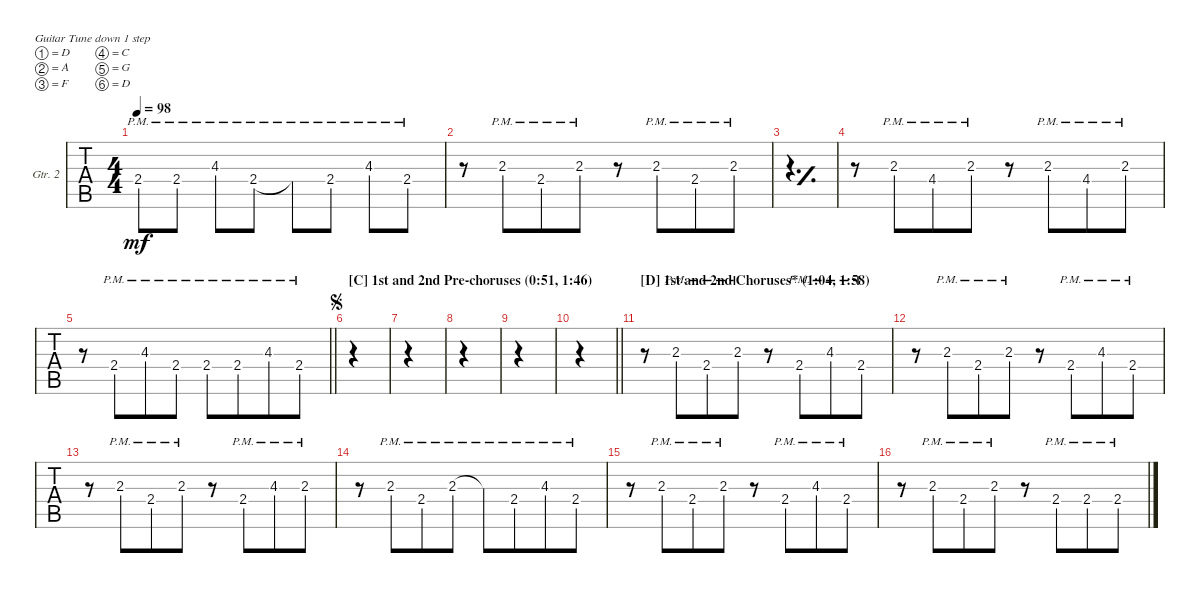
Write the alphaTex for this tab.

\defaultSystemsLayout 4
\bracketExtendMode groupsimilarinstruments
\firstSystemTrackNameOrientation horizontal
\otherSystemsTrackNameOrientation horizontal
\track ("Guitar 2" "Gtr. 2") {instrument overdrivenguitar}
\staff {tabs}
\tuning (D4 A3 F3 C3 G2 D2)
\ts (4 4)
\tempo 98
\clef g2
\ks c
2.4{pm}.8{dy mf} 2.4{pm}.8 4.3{pm}.8 2.4{pm}.8 2.4{pm t}.8 2.4{pm}.8 4.3{pm}.8 2.4{pm}.8 |
r.8 2.3{pm}.8{beam merge} 2.4{pm}.8 2.3{pm}.8 r.8 2.3{pm}.8{beam merge} 2.4{pm}.8 2.3{pm}.8 |
\simile simple
|
\simile none
r.8 2.3{pm}.8{beam merge} 4.4{pm}.8 2.3{pm}.8 r.8 2.3{pm}.8{beam merge} 4.4{pm}.8 2.3{pm}.8 |
\barLineRight lightlight
r.8 2.4{pm}.8{beam merge} 4.3{pm}.8 2.4{pm}.8 2.4{pm}.8 2.4{pm}.8{beam merge} 4.3{pm}.8 2.4{pm}.8 |
\section ("C" "1st and 2nd Pre-choruses (0:51, 1:46)")
\jump segno
|
|
|
|
\barLineRight lightlight
|
\section ("D" "1st and 2nd Choruses* (1:04, 1:58)")
r.8 2.3{pm}.8{beam merge} 2.4{pm}.8 2.3{pm}.8 r.8 2.4{pm}.8{beam merge} 4.3{pm}.8 2.4{pm}.8 |
r.8 2.3{pm}.8{beam merge} 2.4{pm}.8 2.3{pm}.8 r.8 2.4{pm}.8{beam merge} 4.3{pm}.8 2.4{pm}.8 |
r.8 2.3{pm}.8{beam merge} 2.4{pm}.8 2.3{pm}.8 r.8 2.4{pm}.8{beam merge} 4.3{pm}.8 2.3{pm}.8 |
r.8 2.3{pm}.8{beam merge} 2.4{pm}.8 2.3{pm}.8 2.3{pm t}.8 2.4{pm}.8{beam merge} 4.3{pm}.8 2.4{pm}.8 |
r.8{beam merge} 2.3{pm}.8{beam merge} 2.4{pm}.8{beam merge} 2.3{pm}.8{beam split} r.8{beam split} 2.4{pm}.8{beam merge} 4.3{pm}.8{beam merge} 2.4{pm}.8{beam merge} |
r.8{beam merge} 2.3{pm}.8{beam merge} 2.4{pm}.8{beam merge} 2.3{pm}.8{beam split} r.8{beam split} 2.4{pm}.8{beam merge} 2.4{pm}.8{beam merge} 2.4{pm}.8{beam merge}
